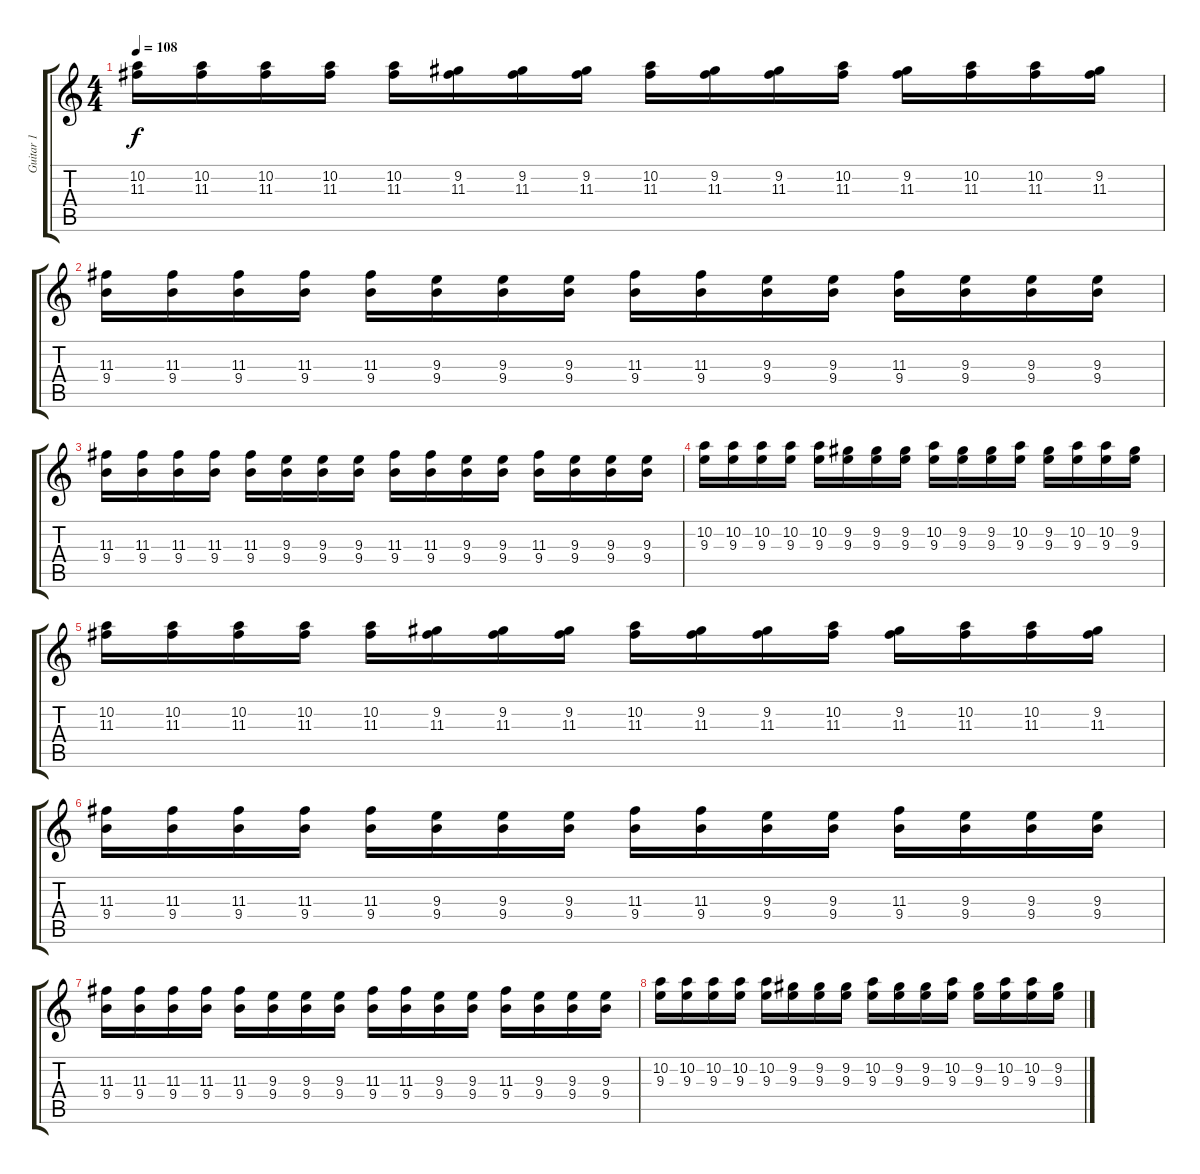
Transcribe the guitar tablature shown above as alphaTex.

\track ("Guitar 1" "Guitar 1") {instrument overdrivenguitar}
\staff {score tabs}
\tuning (E4 B3 G3 D3 A2 E2) {hide}
\ts (4 4)
\tempo 108
\clef g2
\ks c
(10.2 11.3).16{dy f} (10.2 11.3).16 (10.2 11.3).16 (10.2 11.3).16 (10.2 11.3).16 (9.2 11.3).16 (9.2 11.3).16 (9.2 11.3).16 (10.2 11.3).16 (9.2 11.3).16 (9.2 11.3).16 (10.2 11.3).16 (9.2 11.3).16 (10.2 11.3).16 (10.2 11.3).16 (9.2 11.3).16 |
(11.3 9.4).16 (11.3 9.4).16 (11.3 9.4).16 (11.3 9.4).16 (11.3 9.4).16 (9.3 9.4).16 (9.3 9.4).16 (9.3 9.4).16 (11.3 9.4).16 (11.3 9.4).16 (9.3 9.4).16 (9.3 9.4).16 (11.3 9.4).16 (9.3 9.4).16 (9.3 9.4).16 (9.3 9.4).16 |
(11.3 9.4).16 (11.3 9.4).16 (11.3 9.4).16 (11.3 9.4).16 (11.3 9.4).16 (9.3 9.4).16 (9.3 9.4).16 (9.3 9.4).16 (11.3 9.4).16 (11.3 9.4).16 (9.3 9.4).16 (9.3 9.4).16 (11.3 9.4).16 (9.3 9.4).16 (9.3 9.4).16 (9.3 9.4).16 |
(10.2 9.3).16 (10.2 9.3).16 (10.2 9.3).16 (10.2 9.3).16 (10.2 9.3).16 (9.2 9.3).16 (9.2 9.3).16 (9.2 9.3).16 (10.2 9.3).16 (9.2 9.3).16 (9.2 9.3).16 (10.2 9.3).16 (9.2 9.3).16 (10.2 9.3).16 (10.2 9.3).16 (9.2 9.3).16 |
(10.2 11.3).16 (10.2 11.3).16 (10.2 11.3).16 (10.2 11.3).16 (10.2 11.3).16 (9.2 11.3).16 (9.2 11.3).16 (9.2 11.3).16 (10.2 11.3).16 (9.2 11.3).16 (9.2 11.3).16 (10.2 11.3).16 (9.2 11.3).16 (10.2 11.3).16 (10.2 11.3).16 (9.2 11.3).16 |
(11.3 9.4).16 (11.3 9.4).16 (11.3 9.4).16 (11.3 9.4).16 (11.3 9.4).16 (9.3 9.4).16 (9.3 9.4).16 (9.3 9.4).16 (11.3 9.4).16 (11.3 9.4).16 (9.3 9.4).16 (9.3 9.4).16 (11.3 9.4).16 (9.3 9.4).16 (9.3 9.4).16 (9.3 9.4).16 |
(11.3 9.4).16 (11.3 9.4).16 (11.3 9.4).16 (11.3 9.4).16 (11.3 9.4).16 (9.3 9.4).16 (9.3 9.4).16 (9.3 9.4).16 (11.3 9.4).16 (11.3 9.4).16 (9.3 9.4).16 (9.3 9.4).16 (11.3 9.4).16 (9.3 9.4).16 (9.3 9.4).16 (9.3 9.4).16 |
(10.2 9.3).16 (10.2 9.3).16 (10.2 9.3).16 (10.2 9.3).16 (10.2 9.3).16 (9.2 9.3).16 (9.2 9.3).16 (9.2 9.3).16 (10.2 9.3).16 (9.2 9.3).16 (9.2 9.3).16 (10.2 9.3).16 (9.2 9.3).16 (10.2 9.3).16 (10.2 9.3).16 (9.2 9.3).16
